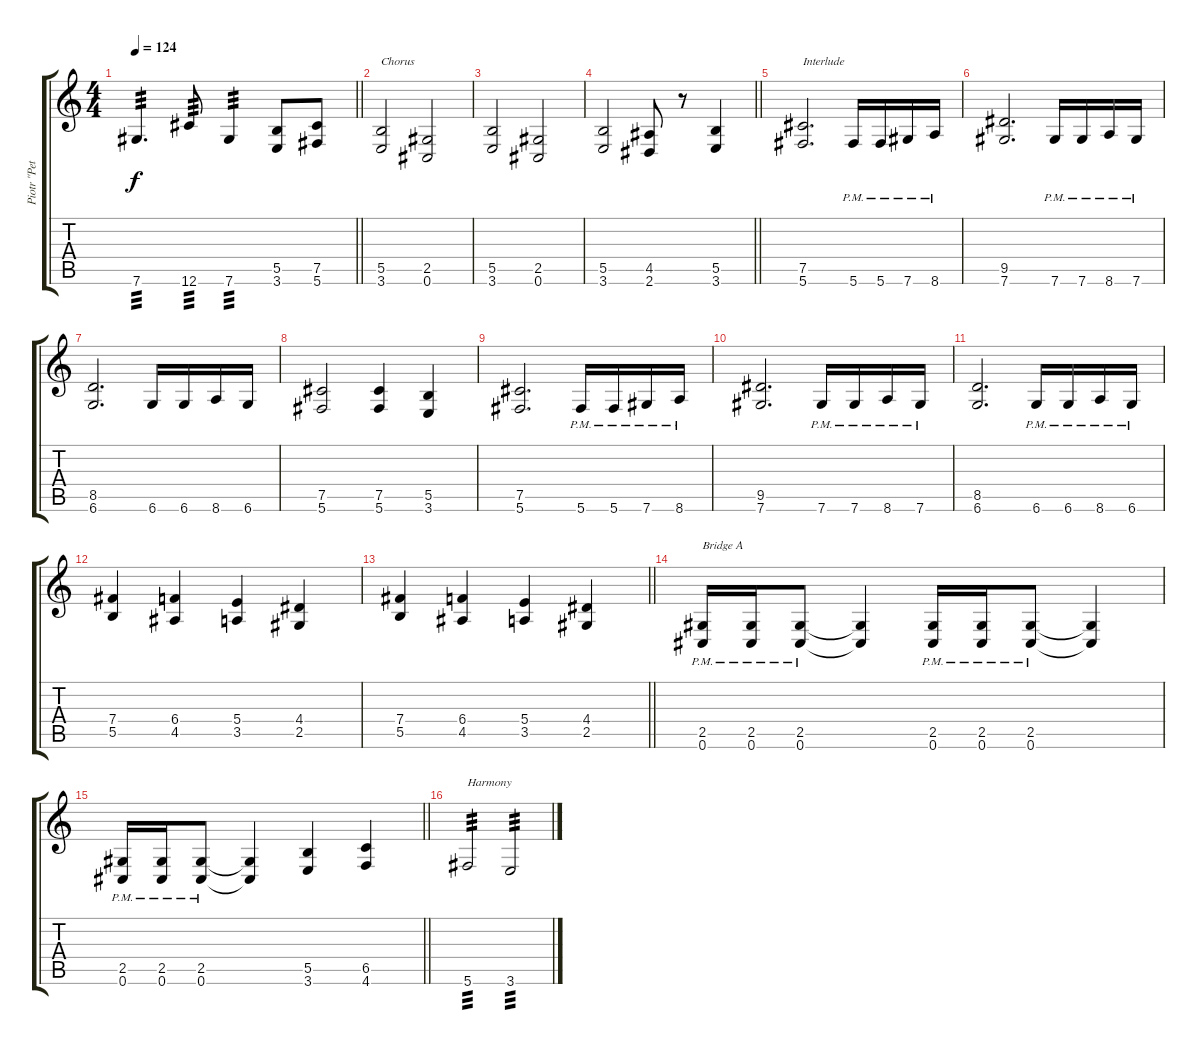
\track ("Piotr \"Peter\" Wiwczarek (Rythm)" "Piotr \"Pet") {instrument distortionguitar}
\staff {score tabs}
\tuning (Db4 Ab3 E3 B2 Gb2 Db2) {hide}
\ts (4 4)
\tempo 124
\clef g2
\barLineRight lightlight
\ks c
7.6.4{d tp 3 dy f} 12.6.8{tp 3} 7.6.4{tp 3} (5.5 3.6).8 (7.5 5.6).8 |
(5.5 3.6).2{txt "Chorus"} (2.5 0.6).2 |
(5.5 3.6).2 (2.5 0.6).2 |
\barLineRight lightlight
(5.5 3.6).2 (4.5 2.6).8 r.8 (5.5 3.6).4 |
(7.5 5.6).2{d txt "Interlude"} 5.6{pm}.16 5.6{pm}.16 7.6{pm}.16 8.6{pm}.16 |
(9.5 7.6).2{d} 7.6{pm}.16 7.6{pm}.16 8.6{pm}.16 7.6{pm}.16 |
(8.5 6.6).2{d} 6.6.16 6.6.16 8.6.16 6.6.16 |
(7.5 5.6).2 (7.5 5.6).4 (5.5 3.6).4 |
(7.5 5.6).2{d} 5.6{pm}.16 5.6{pm}.16 7.6{pm}.16 8.6{pm}.16 |
(9.5 7.6).2{d} 7.6{pm}.16 7.6{pm}.16 8.6{pm}.16 7.6{pm}.16 |
(8.5 6.6).2{d} 6.6{pm}.16 6.6{pm}.16 8.6{pm}.16 6.6{pm}.16 |
(7.4 5.5).4 (6.4 4.5).4 (5.4 3.5).4 (4.4 2.5).4 |
\barLineRight lightlight
(7.4 5.5).4 (6.4 4.5).4 (5.4 3.5).4 (4.4 2.5).4 |
(2.5{pm} 0.6{pm}).16{txt "Bridge A"} (2.5{pm} 0.6{pm}).16 (2.5{pm} 0.6{pm}).8 (2.5{t} 0.6{t}).4 (2.5{pm} 0.6{pm}).16 (2.5{pm} 0.6{pm}).16 (2.5{pm} 0.6{pm}).8 (2.5{t} 0.6{t}).4 |
\barLineRight lightlight
(2.5{pm} 0.6{pm}).16 (2.5{pm} 0.6{pm}).16 (2.5{pm} 0.6{pm}).8 (2.5{t} 0.6{t}).4 (5.5 3.6).4 (6.5 4.6).4 |
5.6.2{txt "Harmony" tp 3} 3.6.2{tp 3}
